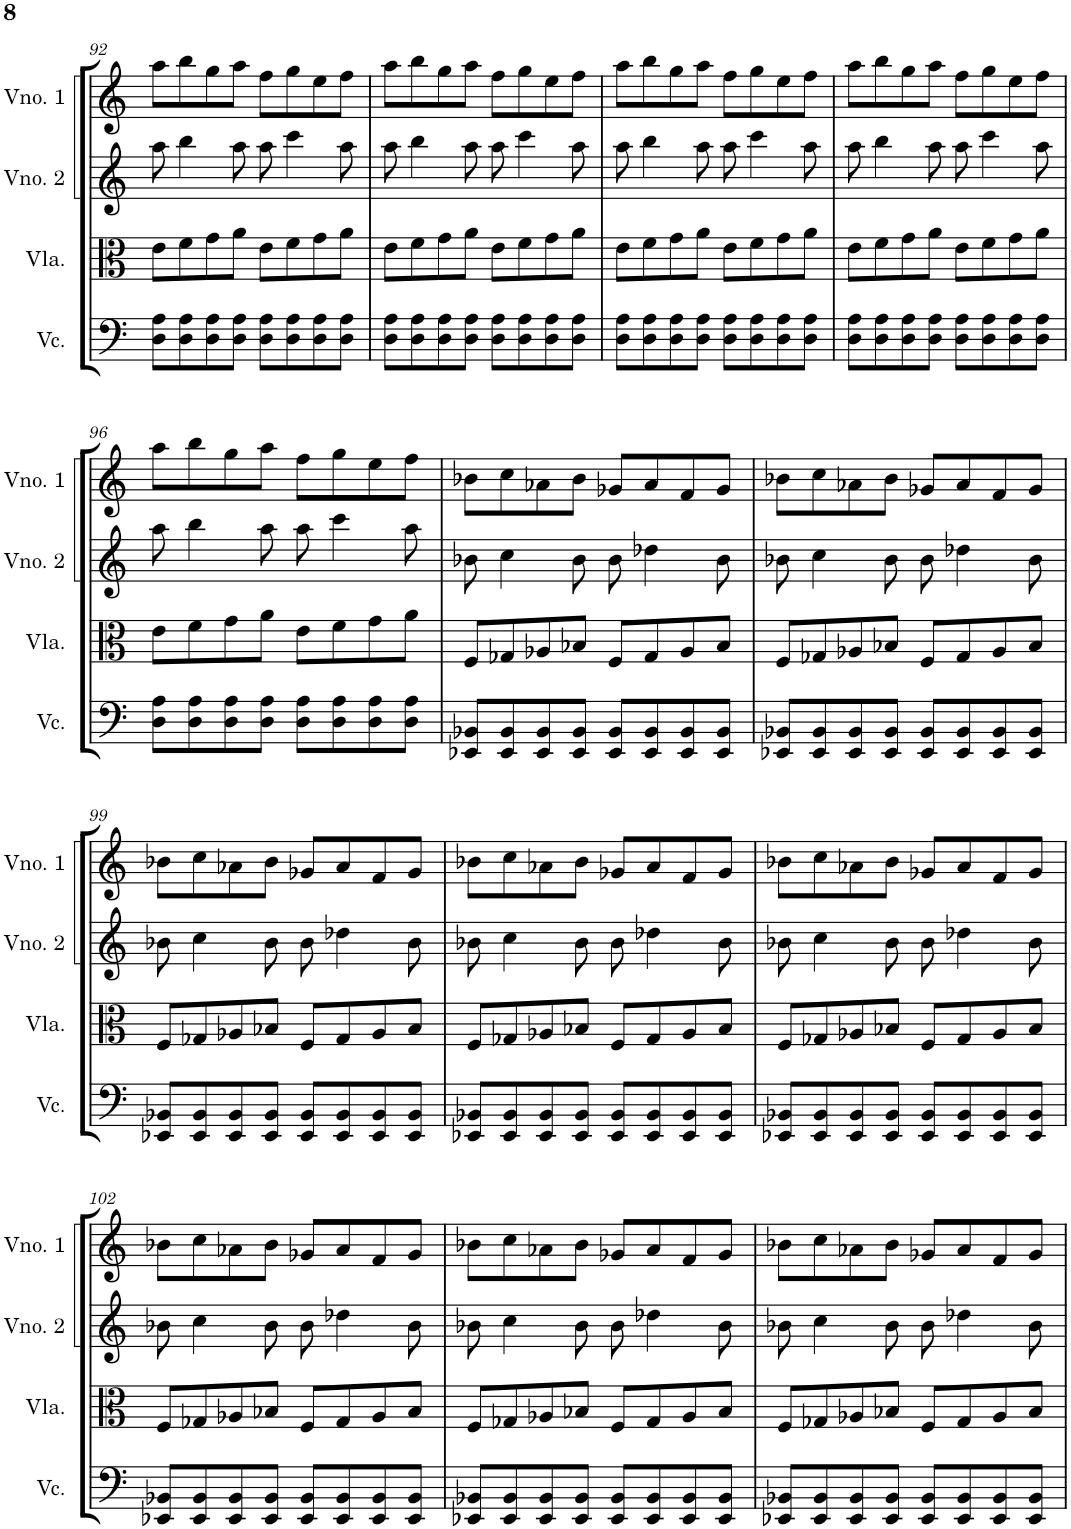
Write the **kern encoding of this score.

**kern	**kern	**kern	**kern
*part4	*part3	*part2	*part1
*staff4	*staff3	*staff2	*staff1
*I"Violoncelo	*I"Viola	*I"Violino 2	*I"Violino 1
*I'Vc.	*I'Vla.	*I'Vno. 2	*I'Vno. 1
!!LO:PB:g=z
*clefF4	*clefC3	*clefG2	*clefG2
*k[]	*k[]	*k[]	*k[]
*M4/4	*M4/4	*M4/4	*M4/4
=92	=92	=92	=92
8D\ 8A\L	8e\L	8aa\	8aa\L
8D\ 8A\	8f\	4bb\	8bb\
8D\ 8A\	8g\	.	8gg\
8D\ 8A\J	8a\J	8aa\	8aa\J
8D\ 8A\L	8e\L	8aa\	8ff\L
8D\ 8A\	8f\	4ccc\	8gg\
8D\ 8A\	8g\	.	8ee\
8D\ 8A\J	8a\J	8aa\	8ff\J
=93	=93	=93	=93
8D\ 8A\L	8e\L	8aa\	8aa\L
8D\ 8A\	8f\	4bb\	8bb\
8D\ 8A\	8g\	.	8gg\
8D\ 8A\J	8a\J	8aa\	8aa\J
8D\ 8A\L	8e\L	8aa\	8ff\L
8D\ 8A\	8f\	4ccc\	8gg\
8D\ 8A\	8g\	.	8ee\
8D\ 8A\J	8a\J	8aa\	8ff\J
=94	=94	=94	=94
8D\ 8A\L	8e\L	8aa\	8aa\L
8D\ 8A\	8f\	4bb\	8bb\
8D\ 8A\	8g\	.	8gg\
8D\ 8A\J	8a\J	8aa\	8aa\J
8D\ 8A\L	8e\L	8aa\	8ff\L
8D\ 8A\	8f\	4ccc\	8gg\
8D\ 8A\	8g\	.	8ee\
8D\ 8A\J	8a\J	8aa\	8ff\J
=95	=95	=95	=95
8D\ 8A\L	8e\L	8aa\	8aa\L
8D\ 8A\	8f\	4bb\	8bb\
8D\ 8A\	8g\	.	8gg\
8D\ 8A\J	8a\J	8aa\	8aa\J
8D\ 8A\L	8e\L	8aa\	8ff\L
8D\ 8A\	8f\	4ccc\	8gg\
8D\ 8A\	8g\	.	8ee\
8D\ 8A\J	8a\J	8aa\	8ff\J
!!LO:LB:g=z
=96	=96	=96	=96
8D\ 8A\L	8e\L	8aa\	8aa\L
8D\ 8A\	8f\	4bb\	8bb\
8D\ 8A\	8g\	.	8gg\
8D\ 8A\J	8a\J	8aa\	8aa\J
8D\ 8A\L	8e\L	8aa\	8ff\L
8D\ 8A\	8f\	4ccc\	8gg\
8D\ 8A\	8g\	.	8ee\
8D\ 8A\J	8a\J	8aa\	8ff\J
=97	=97	=97	=97
8EE-X/ 8BB-X/L	8F/L	8b-X\	8b-X\L
8EE-/ 8BB-/	8G-X/	4cc\	8cc\
8EE-/ 8BB-/	8A-X/	.	8a-X\
8EE-/ 8BB-/J	8B-X/J	8b-\	8b-\J
8EE-/ 8BB-/L	8F/L	8b-\	8g-X/L
8EE-/ 8BB-/	8G-/	4dd-X\	8a-/
8EE-/ 8BB-/	8A-/	.	8f/
8EE-/ 8BB-/J	8B-/J	8b-\	8g-/J
=98	=98	=98	=98
8EE-X/ 8BB-X/L	8F/L	8b-X\	8b-X\L
8EE-/ 8BB-/	8G-X/	4cc\	8cc\
8EE-/ 8BB-/	8A-X/	.	8a-X\
8EE-/ 8BB-/J	8B-X/J	8b-\	8b-\J
8EE-/ 8BB-/L	8F/L	8b-\	8g-X/L
8EE-/ 8BB-/	8G-/	4dd-X\	8a-/
8EE-/ 8BB-/	8A-/	.	8f/
8EE-/ 8BB-/J	8B-/J	8b-\	8g-/J
!!LO:LB:g=z
=99	=99	=99	=99
8EE-X/ 8BB-X/L	8F/L	8b-X\	8b-X\L
8EE-/ 8BB-/	8G-X/	4cc\	8cc\
8EE-/ 8BB-/	8A-X/	.	8a-X\
8EE-/ 8BB-/J	8B-X/J	8b-\	8b-\J
8EE-/ 8BB-/L	8F/L	8b-\	8g-X/L
8EE-/ 8BB-/	8G-/	4dd-X\	8a-/
8EE-/ 8BB-/	8A-/	.	8f/
8EE-/ 8BB-/J	8B-/J	8b-\	8g-/J
=100	=100	=100	=100
8EE-X/ 8BB-X/L	8F/L	8b-X\	8b-X\L
8EE-/ 8BB-/	8G-X/	4cc\	8cc\
8EE-/ 8BB-/	8A-X/	.	8a-X\
8EE-/ 8BB-/J	8B-X/J	8b-\	8b-\J
8EE-/ 8BB-/L	8F/L	8b-\	8g-X/L
8EE-/ 8BB-/	8G-/	4dd-X\	8a-/
8EE-/ 8BB-/	8A-/	.	8f/
8EE-/ 8BB-/J	8B-/J	8b-\	8g-/J
=101	=101	=101	=101
8EE-X/ 8BB-X/L	8F/L	8b-X\	8b-X\L
8EE-/ 8BB-/	8G-X/	4cc\	8cc\
8EE-/ 8BB-/	8A-X/	.	8a-X\
8EE-/ 8BB-/J	8B-X/J	8b-\	8b-\J
8EE-/ 8BB-/L	8F/L	8b-\	8g-X/L
8EE-/ 8BB-/	8G-/	4dd-X\	8a-/
8EE-/ 8BB-/	8A-/	.	8f/
8EE-/ 8BB-/J	8B-/J	8b-\	8g-/J
!!LO:LB:g=z
=102	=102	=102	=102
8EE-X/ 8BB-X/L	8F/L	8b-X\	8b-X\L
8EE-/ 8BB-/	8G-X/	4cc\	8cc\
8EE-/ 8BB-/	8A-X/	.	8a-X\
8EE-/ 8BB-/J	8B-X/J	8b-\	8b-\J
8EE-/ 8BB-/L	8F/L	8b-\	8g-X/L
8EE-/ 8BB-/	8G-/	4dd-X\	8a-/
8EE-/ 8BB-/	8A-/	.	8f/
8EE-/ 8BB-/J	8B-/J	8b-\	8g-/J
=103	=103	=103	=103
8EE-X/ 8BB-X/L	8F/L	8b-X\	8b-X\L
8EE-/ 8BB-/	8G-X/	4cc\	8cc\
8EE-/ 8BB-/	8A-X/	.	8a-X\
8EE-/ 8BB-/J	8B-X/J	8b-\	8b-\J
8EE-/ 8BB-/L	8F/L	8b-\	8g-X/L
8EE-/ 8BB-/	8G-/	4dd-X\	8a-/
8EE-/ 8BB-/	8A-/	.	8f/
8EE-/ 8BB-/J	8B-/J	8b-\	8g-/J
=104	=104	=104	=104
8EE-X/ 8BB-X/L	8F/L	8b-X\	8b-X\L
8EE-/ 8BB-/	8G-X/	4cc\	8cc\
8EE-/ 8BB-/	8A-X/	.	8a-X\
8EE-/ 8BB-/J	8B-X/J	8b-\	8b-\J
8EE-/ 8BB-/L	8F/L	8b-\	8g-X/L
8EE-/ 8BB-/	8G-/	4dd-X\	8a-/
8EE-/ 8BB-/	8A-/	.	8f/
8EE-/ 8BB-/J	8B-/J	8b-\	8g-/J
=	=	=	=
*-	*-	*-	*-
